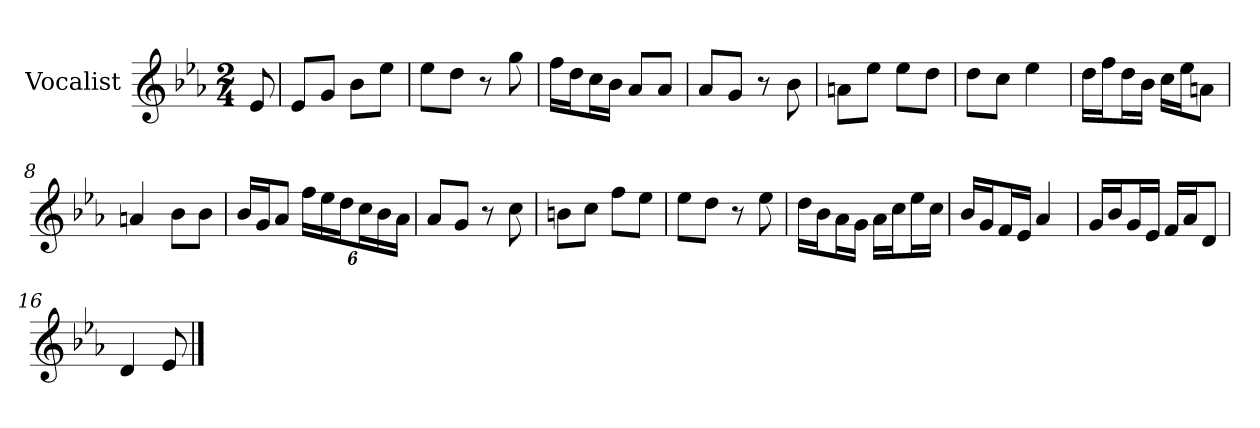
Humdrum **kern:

**kern
*part1
*staff1
*I"Vocalist
*k[b-e-a-]
*E-:
*M2/4
=
8e-
=1
8e-L
8gJ
8b-L
8ee-J
=2
8ee-L
8ddJ
8r
8gg
=3
16ffLL
16ddJ
16ccL
16b-JJ
8a-L
8a-J
=4
8a-L
8gJ
8r
8b-
=5
8anL
8ee-J
8ee-L
8ddJ
=6
8ddL
8ccJ
4ee-
=7
16ddLL
16ffJ
16ddL
16b-JJ
16ccLL
16ee-J
8anJ
=8
4an
8b-L
8b-J
=9
16b-LL
16gJ
8a-J
24ffLL
24ee-
24ddJ
24ccL
24b-
24a-JJ
=10
8a-L
8gJ
8r
8cc
=11
8bnL
8ccJ
8ffL
8ee-J
=12
8ee-L
8ddJ
8r
8ee-
=13
16ddLL
16b-J
16a-L
16gJJ
16a-LL
16ccJ
16ee-L
16ccJJ
=14
16b-LL
16gJ
16fL
16e-JJ
4a-
=15
16gLL
16b-J
16gL
16e-JJ
16fLL
16a-J
8dJ
=16
4d
8e-
==
*-
